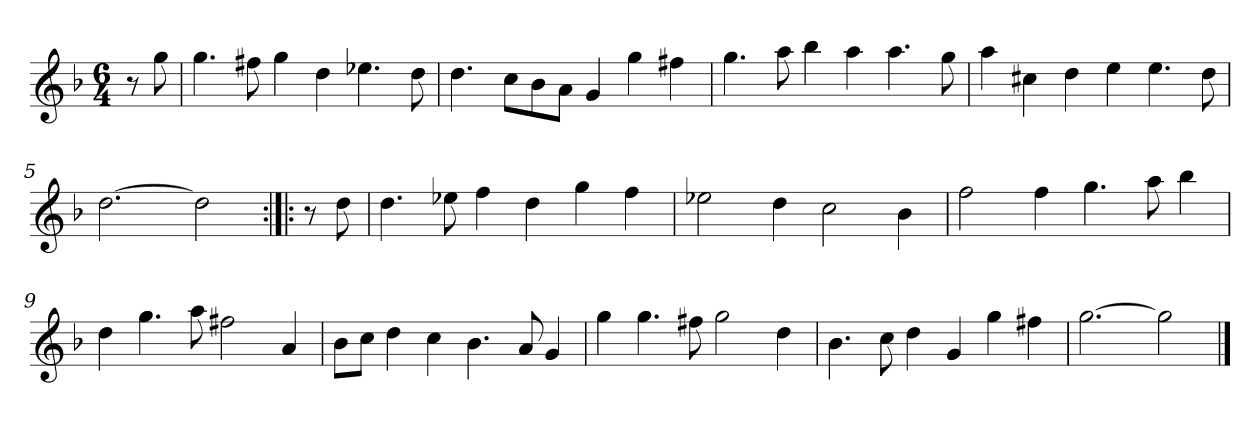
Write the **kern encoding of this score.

**kern
*part1
*staff1
*clefG2
*k[b-]
*G:dor
*M6/4
*MM120
=
8r
8gg
=1
4.gg
8ff#X
4gg
4dd
4.ee-X
8dd
=2
4.dd
8cc\L
8b-\
8a\J
4g
4gg
4ff#X
=3
4.gg
8aa
4bb-
4aa
4.aa
8gg
=4
4aa
4cc#X
4dd
4ee
4.ee
8dd
=5
[2.dd
2dd]
=:|!|:
8r
8dd
=6
4.dd
8ee-X
4ff
4dd
4gg
4ff
=7
2ee-X
4dd
2cc
4b-
=8
2ff
4ff
4.gg
8aa
4bb-
=9
4dd
4.gg
8aa
2ff#X
4a
=10
8b-\L
8cc\J
4dd
4cc
4.b-
8a
4g
=11
4gg
4.gg
8ff#X
2gg
4dd
=12
4.b-
8cc
4dd
4g
4gg
4ff#X
=13
[2.gg
2gg]
==
*-
